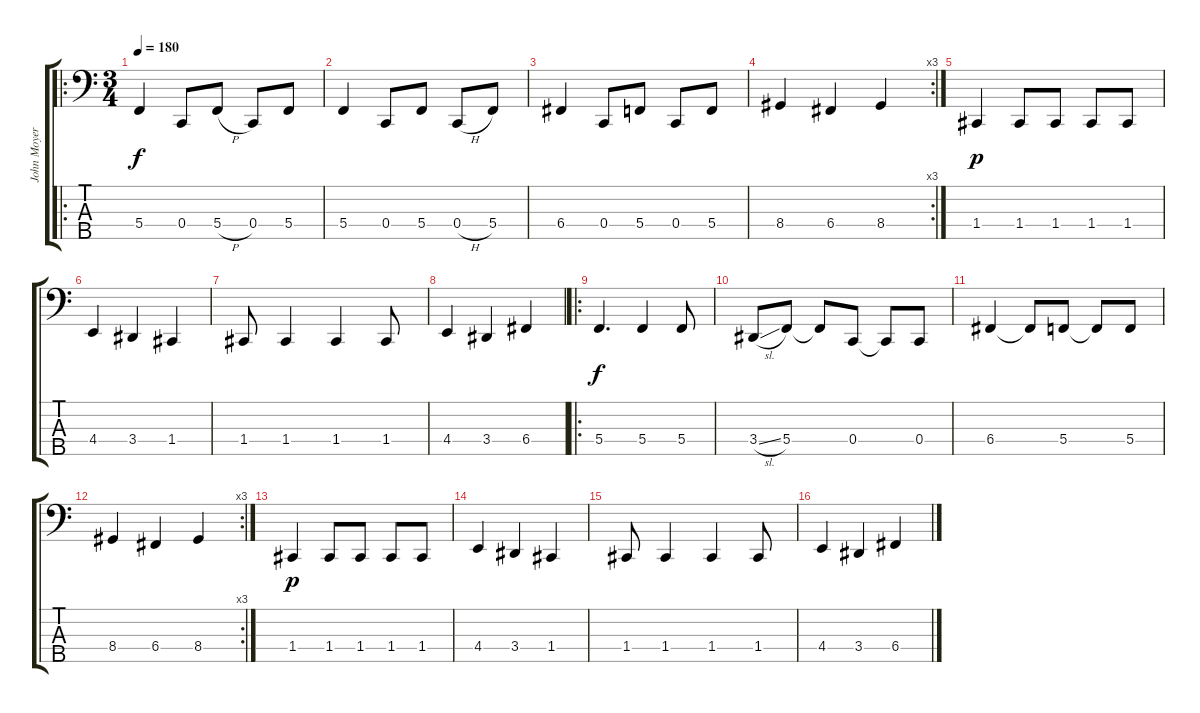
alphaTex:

\track ("John Moyer" "John Moyer") {instrument electricbasspick}
\staff {score tabs}
\tuning (F2 C2 G1 C1 A0) {hide}
\ro
\ts (3 4)
\tempo 180
\clef f4
\ks c
5.4.4{dy f} 0.4.8 5.4{h}.8 0.4.8 5.4.8 |
5.4.4 0.4.8 5.4.8 0.4{h}.8 5.4.8 |
6.4.4 0.4.8 5.4.8 0.4.8 5.4.8 |
\rc 3
8.4.4 6.4.4 8.4.4 |
1.4.4{dy p} 1.4.8 1.4.8 1.4.8 1.4.8 |
4.4.4 3.4.4 1.4.4 |
1.4.8 1.4.4 1.4.4 1.4.8 |
4.4.4 3.4.4 6.4.4 |
\ro
5.4.4{d dy f} 5.4.4 5.4.8 |
3.4{sl}.8 5.4.8 5.4{t}.8 0.4.8 0.4{t}.8 0.4.8 |
6.4.4 6.4{t}.8 5.4.8 5.4{t}.8 5.4.8 |
\rc 3
8.4.4 6.4.4 8.4.4 |
1.4.4{dy p} 1.4.8 1.4.8 1.4.8 1.4.8 |
4.4.4 3.4.4 1.4.4 |
1.4.8 1.4.4 1.4.4 1.4.8 |
4.4.4 3.4.4 6.4.4
